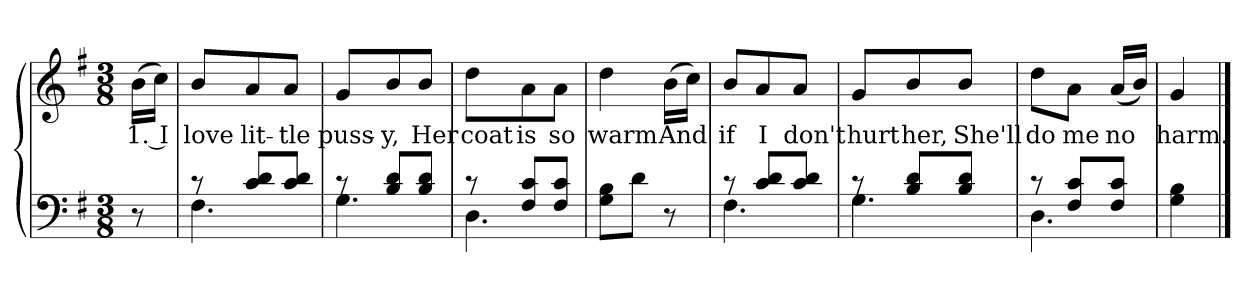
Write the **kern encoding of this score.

**kern	**kern	**text
*part1	*part1	*part1
*staff2	*staff1	*staff1
*clefF4	*clefG2	*
*k[f#]	*k[f#]	*
*G:	*G:	*
*M3/8	*M3/8	*
=1	=1	=1
!	!	!LO:LY:b
8r	(>16b\LL	1. I
.	16cc\JJ)	.
=2	=2	=2
*^	*	*
!	!	!	!LO:LY:b
8rc	4.F#\	8b/L	love
!	!	!	!LO:LY:b
8c/ 8d/L	.	8a/	lit-
!	!	!	!LO:LY:b
8c/ 8d/J	.	8a/J	-tle
=3	=3	=3	=3
!	!	!	!LO:LY:b
8rc	4.G\	8g/L	puss-
!	!	!	!LO:LY:b
8B/ 8d/L	.	8b/	-y,
!	!	!	!LO:LY:b
8B/ 8d/J	.	8b/J	Her
!!LO:LB:g=z
=4	=4	=4	=4
!	!	!	!LO:LY:b
8rc	4.D\	8dd\L	coat
!	!	!	!LO:LY:b
8F#/ 8c/L	.	8a\	is
!	!	!	!LO:LY:b
8F#/ 8c/J	.	8a\J	so
*v	*v	*	*
=5	=5	=5
!	!	!LO:LY:b
8G\ 8B\L	4dd\	warm
8d\J	.	.
!	!	!LO:LY:b
8r	(>16b\LL	And
.	16cc\JJ)	.
=6	=6	=6
*^	*	*
!	!	!	!LO:LY:b
8rc	4.F#\	8b/L	if
!	!	!	!LO:LY:b
8c/ 8d/L	.	8a/	I
!	!	!	!LO:LY:b
8c/ 8d/J	.	8a/J	don't
!!LO:LB:g=z
=7	=7	=7	=7
!	!	!	!LO:LY:b
8rc	4.G\	8g/L	hurt
!	!	!	!LO:LY:b
8B/ 8d/L	.	8b/	her,
!	!	!	!LO:LY:b
8B/ 8d/J	.	8b/J	She'll
=8	=8	=8	=8
!	!	!	!LO:LY:b
8rc	4.D\	8dd\L	do
!	!	!	!LO:LY:b
8F#/ 8c/L	.	8a\J	me
!	!	!	!LO:LY:b
8F#/ 8c/J	.	(<16a/LL	no
.	.	16b/JJ)	.
*v	*v	*	*
=9	=9	=9
!	!	!LO:LY:b
4G\ 4B\	4g/	harm.
==	==	==
*-	*-	*-
